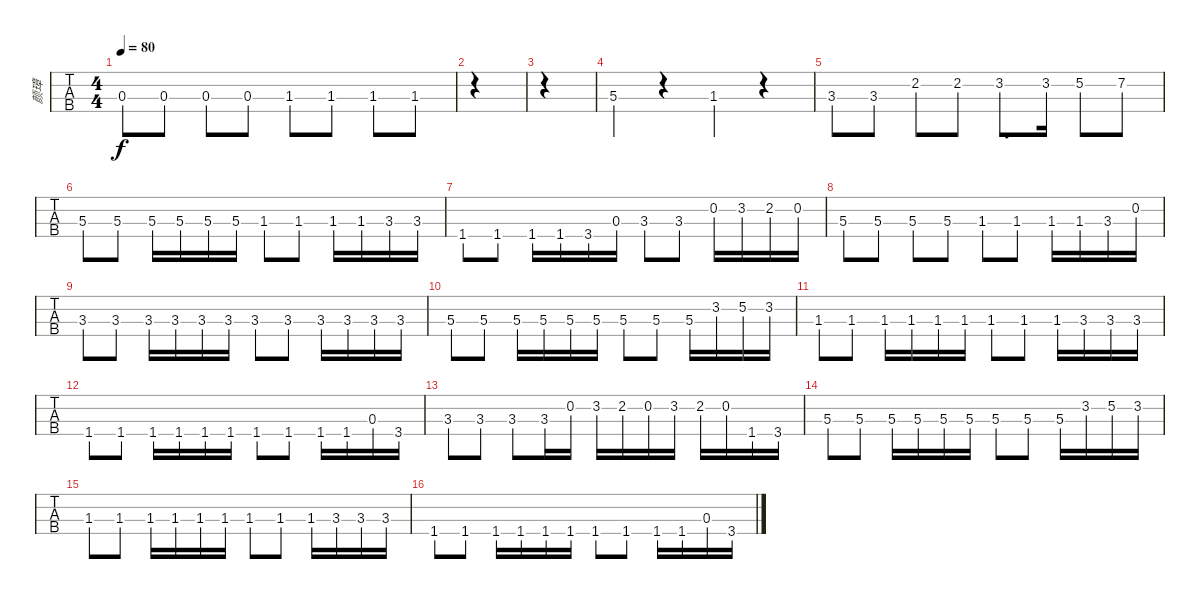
\track ("颜璋" "颜璋") {instrument electricbassfinger}
\staff {tabs}
\tuning (G2 D2 A1 E1) {hide}
\ts (4 4)
\tempo 80
\clef f4
\ks f
0.3.8{dy f} 0.3.8 0.3.8 0.3.8 1.3.8 1.3.8 1.3.8 1.3.8 |
|
|
5.3.4 r.4 1.3.4 r.4 |
3.3.8 3.3.8 2.2.8 2.2.8 3.2.8{d} 3.2.16 5.2.8 7.2.8 |
5.3.8 5.3.8 5.3.16 5.3.16 5.3.16 5.3.16 1.3.8 1.3.8 1.3.16 1.3.16 3.3.16 3.3.16 |
1.4.8 1.4.8 1.4.16 1.4.16 3.4.16 0.3.16 3.3.8 3.3.8 0.2.16 3.2.16 2.2.16 0.2.16 |
5.3.8 5.3.8 5.3.8 5.3.8 1.3.8 1.3.8 1.3.16 1.3.16 3.3.16 0.2.16 |
3.3.8 3.3.8 3.3.16 3.3.16 3.3.16 3.3.16 3.3.8 3.3.8 3.3.16 3.3.16 3.3.16 3.3.16 |
5.3.8 5.3.8 5.3.16 5.3.16 5.3.16 5.3.16 5.3.8 5.3.8 5.3.16 3.2.16 5.2.16 3.2.16 |
1.3.8 1.3.8 1.3.16 1.3.16 1.3.16 1.3.16 1.3.8 1.3.8 1.3.16 3.3.16 3.3.16 3.3.16 |
1.4.8 1.4.8 1.4.16 1.4.16 1.4.16 1.4.16 1.4.8 1.4.8 1.4.16 1.4.16 0.3.16 3.4.16 |
3.3.8 3.3.8 3.3.8 3.3.16 0.2.16 3.2.16 2.2.16 0.2.16 3.2.16 2.2.16 0.2.16 1.4.16 3.4.16 |
5.3.8 5.3.8 5.3.16 5.3.16 5.3.16 5.3.16 5.3.8 5.3.8 5.3.16 3.2.16 5.2.16 3.2.16 |
1.3.8 1.3.8 1.3.16 1.3.16 1.3.16 1.3.16 1.3.8 1.3.8 1.3.16 3.3.16 3.3.16 3.3.16 |
1.4.8 1.4.8 1.4.16 1.4.16 1.4.16 1.4.16 1.4.8 1.4.8 1.4.16 1.4.16 0.3.16 3.4.16
